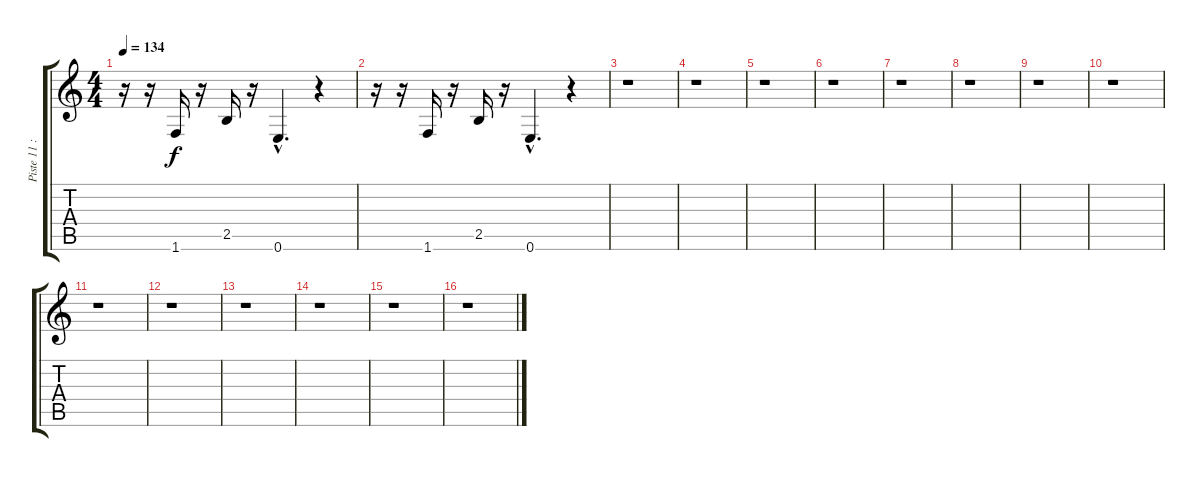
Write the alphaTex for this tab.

\track ("Piste 11 : non précisé" "Piste 11 :") {instrument electricbassfinger}
\staff {score tabs}
\tuning (E4 B3 G3 D3 A2 E2) {hide}
\ts (4 4)
\tempo 134
\clef g2
\ks c
r.16{dy f} r.16 1.6.16 r.16 2.5.16 r.16 0.6{hac}.4{d} r.4 |
r.16 r.16 1.6.16 r.16 2.5.16 r.16 0.6{hac}.4{d} r.4 |
r.1 |
r.1 |
r.1 |
r.1 |
r.1 |
r.1 |
r.1 |
r.1 |
r.1 |
r.1 |
r.1 |
r.1 |
r.1 |
r.1
